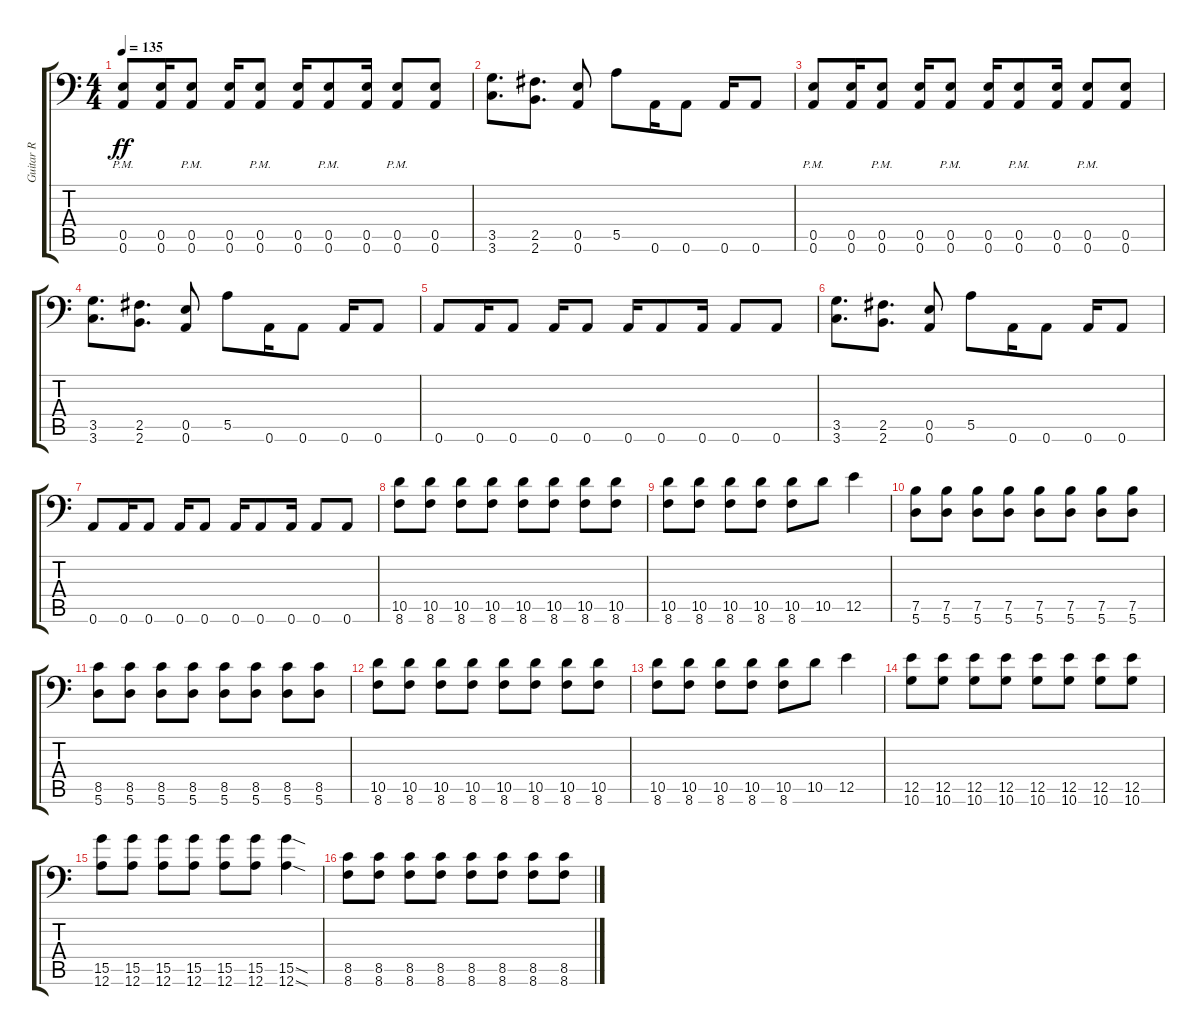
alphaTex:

\track ("Guitar R" "Guitar R") {instrument distortionguitar}
\staff {score tabs}
\tuning (B3 Gb3 D3 A2 E2 A1) {hide}
\ts (4 4)
\tempo 135
\clef f4
\ks c
(0.5{pm} 0.6{pm}).8{dy ff} (0.5 0.6).16 (0.5{pm} 0.6{pm}).8 (0.5 0.6).16 (0.5{pm} 0.6{pm}).8 (0.5 0.6).16 (0.5{pm} 0.6{pm}).8 (0.5 0.6).16 (0.5{pm} 0.6{pm}).8 (0.5 0.6).8 |
(3.5 3.6).8{d} (2.5 2.6).8{d} (0.5 0.6).8 5.5.8 0.6.16 0.6.8 0.6.16 0.6.8 |
(0.5{pm} 0.6{pm}).8 (0.5 0.6).16 (0.5{pm} 0.6{pm}).8 (0.5 0.6).16 (0.5{pm} 0.6{pm}).8 (0.5 0.6).16 (0.5{pm} 0.6{pm}).8 (0.5 0.6).16 (0.5{pm} 0.6{pm}).8 (0.5 0.6).8 |
(3.5 3.6).8{d} (2.5 2.6).8{d} (0.5 0.6).8 5.5.8 0.6.16 0.6.8 0.6.16 0.6.8 |
0.6.8 0.6.16 0.6.8 0.6.16 0.6.8 0.6.16 0.6.8 0.6.16 0.6.8 0.6.8 |
(3.5 3.6).8{d} (2.5 2.6).8{d} (0.5 0.6).8 5.5.8 0.6.16 0.6.8 0.6.16 0.6.8 |
0.6.8 0.6.16 0.6.8 0.6.16 0.6.8 0.6.16 0.6.8 0.6.16 0.6.8 0.6.8 |
(10.5 8.6).8 (10.5 8.6).8 (10.5 8.6).8 (10.5 8.6).8 (10.5 8.6).8 (10.5 8.6).8 (10.5 8.6).8 (10.5 8.6).8 |
(10.5 8.6).8 (10.5 8.6).8 (10.5 8.6).8 (10.5 8.6).8 (10.5 8.6).8 10.5.8 12.5.4 |
(7.5 5.6).8 (7.5 5.6).8 (7.5 5.6).8 (7.5 5.6).8 (7.5 5.6).8 (7.5 5.6).8 (7.5 5.6).8 (7.5 5.6).8 |
(8.5 5.6).8 (8.5 5.6).8 (8.5 5.6).8 (8.5 5.6).8 (8.5 5.6).8 (8.5 5.6).8 (8.5 5.6).8 (8.5 5.6).8 |
(10.5 8.6).8 (10.5 8.6).8 (10.5 8.6).8 (10.5 8.6).8 (10.5 8.6).8 (10.5 8.6).8 (10.5 8.6).8 (10.5 8.6).8 |
(10.5 8.6).8 (10.5 8.6).8 (10.5 8.6).8 (10.5 8.6).8 (10.5 8.6).8 10.5.8 12.5.4 |
(12.5 10.6).8 (12.5 10.6).8 (12.5 10.6).8 (12.5 10.6).8 (12.5 10.6).8 (12.5 10.6).8 (12.5 10.6).8 (12.5 10.6).8 |
(15.5 12.6).8 (15.5 12.6).8 (15.5 12.6).8 (15.5 12.6).8 (15.5 12.6).8 (15.5 12.6).8 (15.5{sod} 12.6{sod}).4 |
(8.5 8.6).8 (8.5 8.6).8 (8.5 8.6).8 (8.5 8.6).8 (8.5 8.6).8 (8.5 8.6).8 (8.5 8.6).8 (8.5 8.6).8
